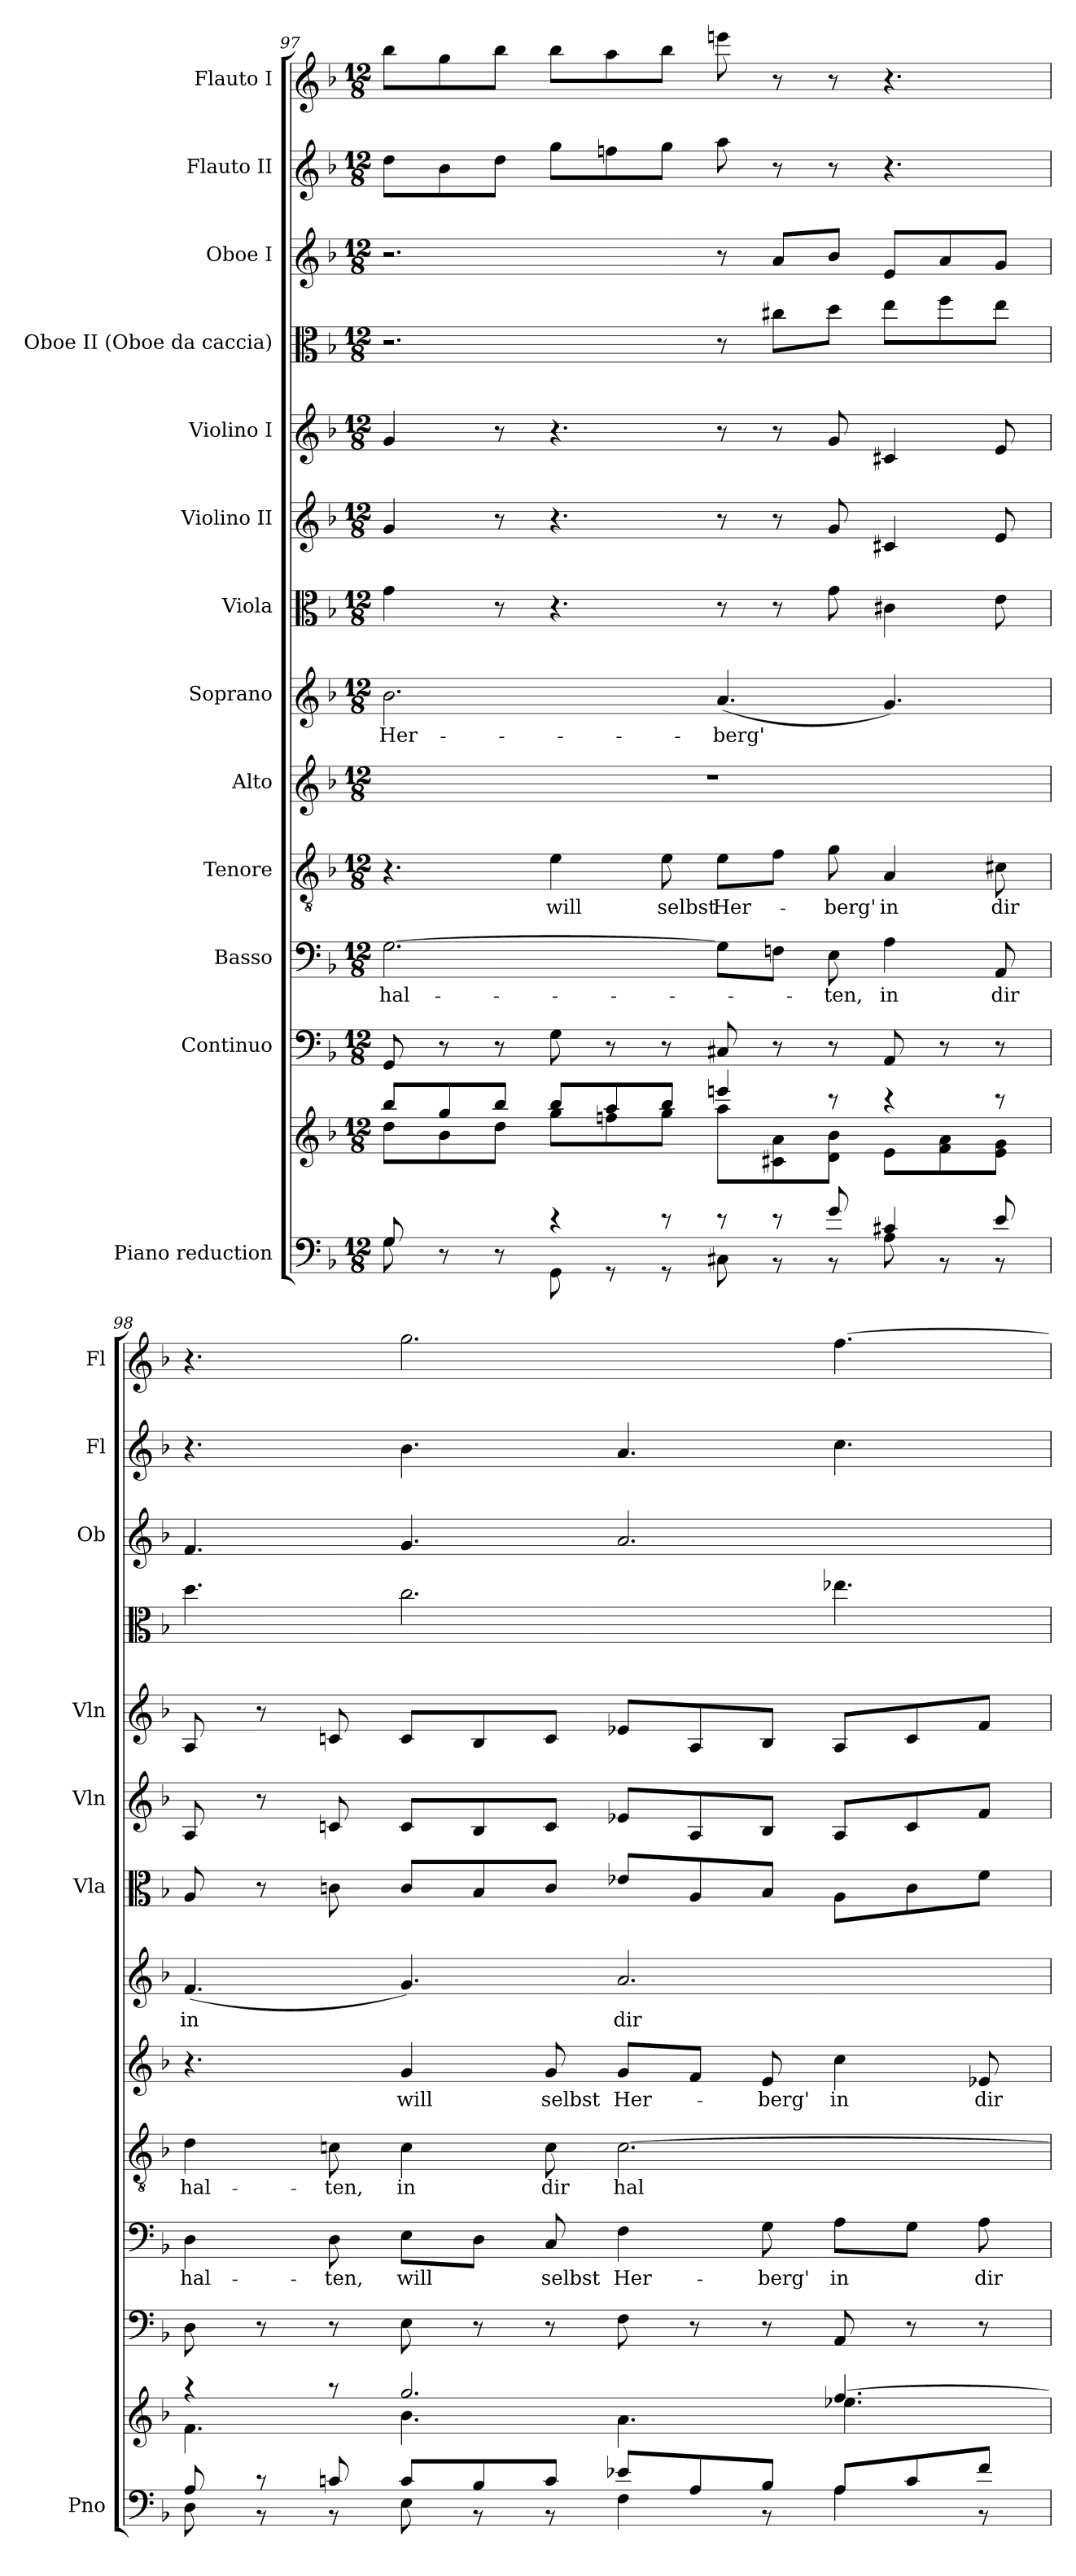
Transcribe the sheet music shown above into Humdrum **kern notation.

**kern	**kern	**kern	**kern	**text	**kern	**text	**kern	**text	**kern	**text	**kern	**kern	**kern	**kern	**kern	**kern	**kern
*part13	*part13	*part12	*part11	*part11	*part10	*part10	*part9	*part9	*part8	*part8	*part7	*part6	*part5	*part4	*part3	*part2	*part1
*staff14	*staff13	*staff12	*staff11	*staff11	*staff10	*staff10	*staff9	*staff9	*staff8	*staff8	*staff7	*staff6	*staff5	*staff4	*staff3	*staff2	*staff1
*I"Piano reduction	*	*I"Continuo	*I"Basso	*	*I"Tenore	*	*I"Alto	*	*I"Soprano	*	*I"Viola	*I"Violino II	*I"Violino I	*I"Oboe II (Oboe da caccia)	*I"Oboe I	*I"Flauto II	*I"Flauto I
*I'Pno	*	*	*	*	*	*	*	*	*	*	*I'Vla	*I'Vln	*I'Vln	*	*I'Ob	*I'Fl	*I'Fl
!!LO:PB:g=z
*clefF4	*clefG2	*clefF4	*clefF4	*	*clefGv2	*	*clefG2	*	*clefG2	*	*clefC3	*clefG2	*clefG2	*clefC3	*clefG2	*clefG2	*clefG2
*	*	*	*	*	*	*	*	*	*	*	*	*	*	*ITrd12c21	*	*	*
*k[b-]	*k[b-]	*k[b-]	*k[b-]	*	*k[b-]	*	*k[b-]	*	*k[b-]	*	*k[b-]	*k[b-]	*k[b-]	*k[b-]	*k[b-]	*k[b-]	*k[b-]
*M12/8	*M12/8	*M12/8	*M12/8	*	*M12/8	*	*M12/8	*	*M12/8	*	*M12/8	*M12/8	*M12/8	*M12/8	*M12/8	*M12/8	*M12/8
=97	=97	=97	=97	=97	=97	=97	=97	=97	=97	=97	=97	=97	=97	=97	=97	=97	=97
*^	*^	*	*	*	*	*	*	*	*	*	*	*	*	*	*	*	*
!	!	!	!	!	!	!LO:LY:b	!	!	!	!	!	!LO:LY:b	!	!	!	!	!	!	!
8G/	8G\	8bb-/L	8dd\L	8GG/	[2.G\	hal-	4.r	.	1.r	.	2.b-\	Her-	4g\	4g/	4g/	2.r	2.r	8dd\L	8bb-\L
8r	8ryy	8gg/	8b-\	8r	.	.	.	.	.	.	.	.	.	.	.	.	.	8b-\	8gg\
8r	8ryy	8bb-/J	8dd\J	8r	.	.	.	.	.	.	.	.	8r	8r	8r	.	.	8dd\J	8bb-\J
!	!	!	!	!	!	!	!	!LO:LY:b	!	!	!	!	!	!	!	!	!	!	!
4r	8GG\	8bb-/L	8gg\L	8G\	.	.	4e\	will	.	.	.	.	4.r	4.r	4.r	.	.	8gg\L	8bb-\L
.	8r	8aa/	8ffn\	8r	.	.	.	.	.	.	.	.	.	.	.	.	.	8ffn\	8aa\
!	!	!	!	!	!	!	!	!LO:LY:b	!	!	!	!	!	!	!	!	!	!	!
8r	8r	8bb-/J	8gg\J	8r	.	.	8e\	selbst	.	.	.	.	.	.	.	.	.	8gg\J	8bb-\J
!	!	!	!	!	!	!	!	!LO:LY:b	!	!	!	!LO:LY:b	!	!	!	!	!	!	!
8r	8C#X\	4eeen/	8aa\L	8C#X/	8G\L]	.	8e\L	Her-	.	.	(4.a/	berg'	8r	8r	8r	8r	8r	8aa\	8eeen\
8r	8r	.	8c#X\ 8a\	8r	8Fn\J	.	8f\J	.	.	.	.	.	8r	8r	8r	8c#X\L	8a/L	8r	8r
!	!	!	!	!	!	!LO:LY:b	!	!LO:LY:b	!	!	!	!	!	!	!	!	!	!	!
8g/	8r	8r	8d\ 8b-\J	8r	8E\	-ten,	8g\	-berg'	.	.	.	.	8g\	8g/	8g/	8d\J	8b-/J	8r	8r
!	!	!	!	!	!	!LO:LY:b	!	!LO:LY:b	!	!	!	!	!	!	!	!	!	!	!
4c#X/	8A\	4r	8e\L	8AA/	4A\	in	4A/	in	.	.	4.g/)	.	4c#X\	4c#X/	4c#X/	8e\L	8e/L	4.r	4.r
.	8r	.	8f\ 8a\	8r	.	.	.	.	.	.	.	.	.	.	.	8f\	8a/	.	.
!	!	!	!	!	!	!LO:LY:b	!	!LO:LY:b	!	!	!	!	!	!	!	!	!	!	!
8e/	8r	8r	8e\ 8g\J	8r	8AA/	dir	8c#X\	dir	.	.	.	.	8e\	8e/	8e/	8e\J	8g/J	.	.
=98	=98	=98	=98	=98	=98	=98	=98	=98	=98	=98	=98	=98	=98	=98	=98	=98	=98	=98	=98
!	!	!	!	!	!	!LO:LY:b	!	!LO:LY:b	!	!	!	!LO:LY:b	!	!	!	!	!	!	!
8A/	8D\	4r	4.f\	8D\	4D\	hal-	4d\	hal-	4.r	.	(4.f/	in	8A/	8A/	8A/	4.d\	4.f/	4.r	4.r
8r	8r	.	.	8r	.	.	.	.	.	.	.	.	8r	8r	8r	.	.	.	.
!	!	!	!	!	!	!LO:LY:b	!	!LO:LY:b	!	!	!	!	!	!	!	!	!	!	!
8cn/	8r	8r	.	8r	8D\	-ten,	8cn\	-ten,	.	.	.	.	8cn\	8cn/	8cn/	.	.	.	.
!	!	!	!	!	!	!LO:LY:b	!	!LO:LY:b	!	!LO:LY:b	!	!	!	!	!	!	!	!	!
8c/L	8E\	2.gg/	4.b-\	8E\	8E\L	will	4c\	in	4g/	will	4.g/)	.	8c/L	8c/L	8c/L	2.c\	4.g/	4.b-\	2.gg\
8B-/	8r	.	.	8r	8D\J	.	.	.	.	.	.	.	8B-/	8B-/	8B-/	.	.	.	.
!	!	!	!	!	!	!LO:LY:b	!	!LO:LY:b	!	!LO:LY:b	!	!	!	!	!	!	!	!	!
8c/J	8r	.	.	8r	8C/	selbst	8c\	dir	8g/	selbst	.	.	8c/J	8c/J	8c/J	.	.	.	.
!	!	!	!	!	!	!LO:LY:b	!	!LO:LY:b	!	!LO:LY:b	!	!LO:LY:b	!	!	!	!	!	!	!
8e-X/L	4F\	.	4.a\	8F\	4F\	Her-	[2.c\	hal-	8g/L	Her-	2.a/	dir	8e-X/L	8e-X/L	8e-X/L	.	2.a/	4.a/	.
8A/	.	.	.	8r	.	.	.	.	8f/J	.	.	.	8A/	8A/	8A/	.	.	.	.
!	!	!	!	!	!	!LO:LY:b	!	!	!	!LO:LY:b	!	!	!	!	!	!	!	!	!
8B-/J	8r	.	.	8r	8G\	-berg'	.	.	8e/	-berg'	.	.	8B-/J	8B-/J	8B-/J	.	.	.	.
!	!	!	!	!	!	!LO:LY:b	!	!	!	!LO:LY:b	!	!	!	!	!	!	!	!	!
8A/L	4A\	[4.ff/	4.ee-X\	8AA/	8A\L	in	.	.	4cc\	in	.	.	8A\L	8A/L	8A/L	4.e-X\	.	4.cc\	[4.ff\
8c/	.	.	.	8r	8G\J	.	.	.	.	.	.	.	8c\	8c/	8c/	.	.	.	.
!	!	!	!	!	!	!LO:LY:b	!	!	!	!LO:LY:b	!	!	!	!	!	!	!	!	!
8f/J	8r	.	.	8r	8A\	dir	.	.	8e-X/	dir	.	.	8f\J	8f/J	8f/J	.	.	.	.
*v	*v	*	*	*	*	*	*	*	*	*	*	*	*	*	*	*	*	*	*
*	*v	*v	*	*	*	*	*	*	*	*	*	*	*	*	*	*	*	*
=	=	=	=	=	=	=	=	=	=	=	=	=	=	=	=	=	=
*-	*-	*-	*-	*-	*-	*-	*-	*-	*-	*-	*-	*-	*-	*-	*-	*-	*-
